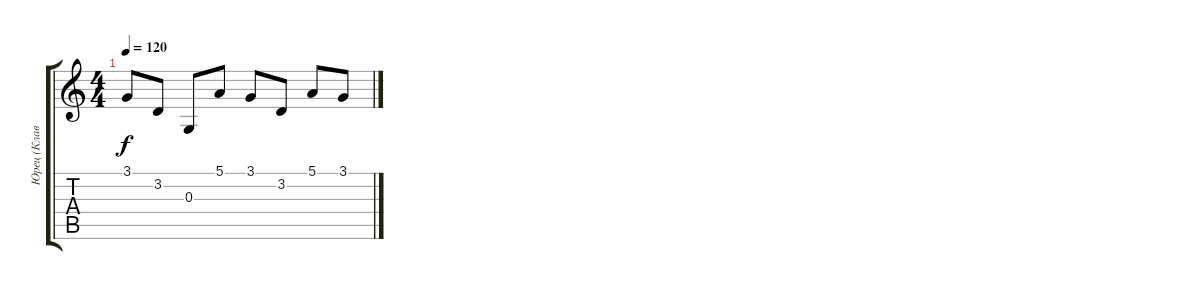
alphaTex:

\track ("Юрец (Клавишник)" "Юрец (Клав") {instrument synthvoice}
\staff {score tabs}
\tuning (E4 B3 G3 D3 A2 E2) {hide}
\ts (4 4)
\tempo 120
\clef g2
\ks c
3.1.8{dy f} 3.2.8 0.3.8 5.1.8 3.1.8 3.2.8 5.1.8 3.1.8
